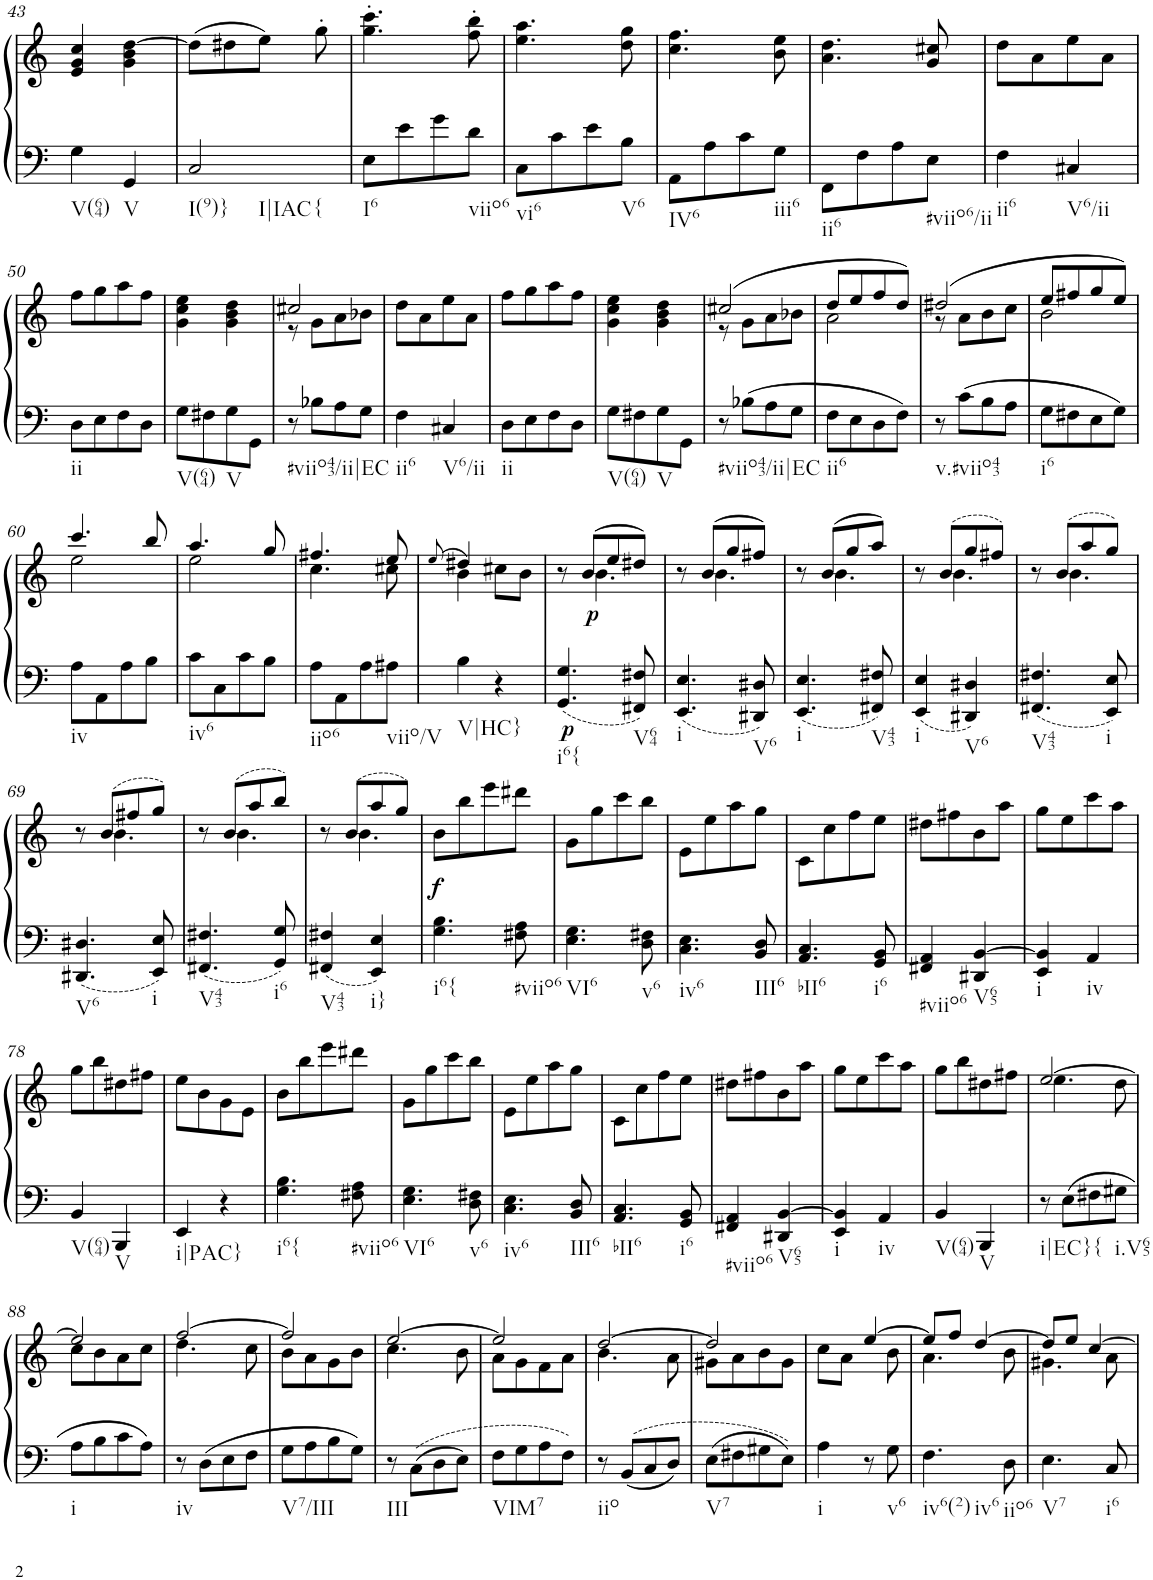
**kern	**kern	**dynam
*part1	*part1	*part1
*staff2	*staff1	*staff1/2
*I"Piano	*	*
*I'Pno.	*	*
!!LO:PB:g=z
*clefF4	*clefG2	*
*k[]	*k[]	*
*M2/4	*M2/4	*
=43	=43	=43
!LO:TX:b:t=V(64)	!	!
4G\	4e/ 4g/ 4cc/	.
!LO:TX:b:t=V	!	!
4GG/	4g\ 4b\ [4dd\	.
=44	=44	=44
!LO:TX:b:t=I(9)}	!	!
!LO:TX:b:t=I|IAC	!	!
!LO:TX:b:t={	!	!
2C/	(8dd\L]	.
.	8dd#X\	.
.	8ee\J)	.
.	8gg'\	.
=45	=45	=45
!LO:TX:b:t=I6	!	!
8E\L	4.gg\' 4.ccc\'	.
8e\	.	.
8g\	.	.
!LO:TX:b:t=viio6	!	!
8d\J	8ff\' 8bb\'	.
=46	=46	=46
!LO:TX:b:t=vi6	!	!
8C\L	4.ee\ 4.aa\	.
8c\	.	.
8e\	.	.
!LO:TX:b:t=V6	!	!
8B\J	8dd\ 8gg\	.
=47	=47	=47
!LO:TX:b:t=IV6	!	!
8AA\L	4.cc\ 4.ff\	.
8A\	.	.
8c\	.	.
!LO:TX:b:t=iii6	!	!
8G\J	8b\ 8ee\	.
=48	=48	=48
!LO:TX:b:t=ii6	!	!
8FF\L	4.a\ 4.dd\	.
8F\	.	.
8A\	.	.
!LO:TX:b:t=#viio6/ii	!	!
8E\J	8g/ 8cc#X/	.
=49	=49	=49
!LO:TX:b:t=ii6	!	!
4F\	8dd\L	.
.	8a\	.
!LO:TX:b:t=V6/ii	!	!
4C#X/	8ee\	.
.	8a\J	.
!!LO:LB:g=z
=50	=50	=50
!LO:TX:b:t=ii	!	!
8D\L	8ff\L	.
8E\	8gg\	.
8F\	8aa\	.
8D\J	8ff\J	.
=51	=51	=51
!LO:TX:b:t=V(64)	!	!
8G\L	4g\ 4cc\ 4ee\	.
8F#X\	.	.
!LO:TX:b:t=V	!	!
8G\	4g\ 4b\ 4dd\	.
8GG\J	.	.
=52	=52	=52
*	*^	*
!LO:TX:b:t=#viio43/ii|EC	!	!	!
8r	2cc#X/	8r	.
8B-X\L	.	8g\L	.
8A\	.	8a\	.
8G\J	.	8b-X\J	.
=53	=53	=53	=53
!LO:TX:b:t=ii6	!	!	!
*	*v	*v	*
4F\	8dd\L	.
.	8a\	.
!LO:TX:b:t=V6/ii	!	!
4C#X/	8ee\	.
.	8a\J	.
=54	=54	=54
!LO:TX:b:t=ii	!	!
8D\L	8ff\L	.
8E\	8gg\	.
8F\	8aa\	.
8D\J	8ff\J	.
=55	=55	=55
!LO:TX:b:t=V(64)	!	!
8G\L	4g\ 4cc\ 4ee\	.
8F#X\	.	.
!LO:TX:b:t=V	!	!
8G\	4g\ 4b\ 4dd\	.
8GG\J	.	.
=56	=56	=56
*	*^	*
!LO:TX:b:t=#viio43/ii|EC	!	!	!
8r	(2cc#X/	8r	.
8B-X\L	.	8g\L	.
8A\	.	8a\	.
8G\J	.	8b-X\J	.
=57	=57	=57	=57
!LO:TX:b:t=ii6	!	!	!
8F\L	8dd/L	2a\	.
8E\	8ee/	.	.
8D\	8ff/	.	.
8F\J	8dd/J)	.	.
=58	=58	=58	=58
!LO:TX:b:t=v.#viio43	!	!	!
8r	(2dd#X/	8r	.
8c\L	.	8a\L	.
8B\	.	8b\	.
8A\J	.	8cc\J	.
=59	=59	=59	=59
!LO:TX:b:t=i6	!	!	!
8G\L	8ee/L	2b\	.
8F#X\	8ff#X/	.	.
8E\	8gg/	.	.
8G\J	8ee/J)	.	.
!!LO:LB:g=z	!!
=60	=60	=60	=60
!LO:TX:b:t=iv	!	!	!
8A\L	4.ccc/	2ee\	.
8AA\	.	.	.
8A\	.	.	.
8B\J	8bb/	.	.
=61	=61	=61	=61
!LO:TX:b:t=iv6	!	!	!
8c\L	4.aa/	2ee\	.
8C\	.	.	.
8c\	.	.	.
8B\J	8gg/	.	.
=62	=62	=62	=62
!LO:TX:b:t=iio6	!	!	!
8A\L	4.ff#X/	4.cc\	.
8AA\	.	.	.
8A\	.	.	.
!LO:TX:b:t=viio/V	!	!	!
8A#X\J	8ee/	8cc#X\	.
=63	=63	=63	=63
.	(>8qee/	.	.
!LO:TX:b:t=V|HC}	!	!	!
4B\	4dd#X/)	4b\	.
4r	8cc#X\L	4ryy	.
.	8b\J	.	.
=64	=64	=64	=64
!LO:TX:b:t=i6{	!	!	!
!	!	!	!LO:DY:b=2
4.GG/ 4.G/	8r	8ryy	p
!	!	!	!LO:DY:b
.	(8b/L	4.b\	p
.	8ee/	.	.
!LO:TX:b:t=V64	!	!	!
8FF#X/ 8F#X/	8dd#X/J)	.	.
=65	=65	=65	=65
!LO:TX:b:t=i	!	!	!
4.EE/ 4.E/	8r	8ryy	.
.	(8b/L	4.b\	.
.	8gg/	.	.
!LO:TX:b:t=V6	!	!	!
8DD#X/ 8D#X/	8ff#X/J)	.	.
=66	=66	=66	=66
!LO:TX:b:t=i	!	!	!
4.EE/ 4.E/	8r	8ryy	.
.	(8b/L	4.b\	.
.	8gg/	.	.
!LO:TX:b:t=V43	!	!	!
8FF#X/ 8F#X/	8aa/J)	.	.
=67	=67	=67	=67
!LO:TX:b:t=i	!	!	!
4EE/ 4E/	8r	8ryy	.
.	(8b/L	4.b\	.
!LO:TX:b:t=V6	!	!	!
4DD#X/ 4D#X/	8gg/	.	.
.	8ff#X/J)	.	.
=68	=68	=68	=68
!LO:TX:b:t=V43	!	!	!
4.FF#X/ 4.F#X/	8r	8ryy	.
.	(8b/L	4.b\	.
.	8aa/	.	.
!LO:TX:b:t=i	!	!	!
8EE/ 8E/	8gg/J)	.	.
!!LO:LB:g=z	!!
=69	=69	=69	=69
!LO:TX:b:t=V6	!	!	!
4.DD#X/ 4.D#X/	8r	8ryy	.
.	(8b/L	4.b\	.
.	8ff#X/	.	.
!LO:TX:b:t=i	!	!	!
8EE/ 8E/	8gg/J)	.	.
=70	=70	=70	=70
!LO:TX:b:t=V43	!	!	!
4.FF#X/ 4.F#X/	8r	8ryy	.
.	(8b/L	4.b\	.
.	8aa/	.	.
!LO:TX:b:t=i6	!	!	!
8GG/ 8G/	8bb/J)	.	.
=71	=71	=71	=71
!LO:TX:b:t=V43	!	!	!
4FF#X/ 4F#X/	8r	8ryy	.
.	(8b/L	4.b\	.
!LO:TX:b:t=i}	!	!	!
4EE/ 4E/	8aa/	.	.
.	8gg/J)	.	.
*	*v	*v	*
=72	=72	=72
!LO:TX:b:t=i6{	!	!
!	!	!LO:DY:b
4.G\ 4.B\	8b\L	f
.	8bb\	.
.	8eee\	.
!LO:TX:b:t=#viio6	!	!
8F#X\ 8A\	8ddd#X\J	.
=73	=73	=73
!LO:TX:b:t=VI6	!	!
4.E\ 4.G\	8g\L	.
.	8gg\	.
.	8ccc\	.
!LO:TX:b:t=v6	!	!
8D\ 8F#X\	8bb\J	.
=74	=74	=74
!LO:TX:b:t=iv6	!	!
4.C\ 4.E\	8e\L	.
.	8ee\	.
.	8aa\	.
!LO:TX:b:t=III6	!	!
8BB/ 8D/	8gg\J	.
=75	=75	=75
!LO:TX:b:t=bII6	!	!
4.AA/ 4.C/	8c\L	.
.	8cc\	.
.	8ff\	.
!LO:TX:b:t=i6	!	!
8GG/ 8BB/	8ee\J	.
=76	=76	=76
!LO:TX:b:t=#viio6	!	!
4FF#X/ 4AA/	8dd#X\L	.
.	8ff#X\	.
!LO:TX:b:t=V65	!	!
4DD#X/ [4BB/	8b\	.
.	8aa\J	.
=77	=77	=77
!LO:TX:b:t=i	!	!
4EE/ 4BB/]	8gg\L	.
.	8ee\	.
!LO:TX:b:t=iv	!	!
4AA/	8ccc\	.
.	8aa\J	.
!!LO:LB:g=z
=78	=78	=78
!LO:TX:b:t=V(64)	!	!
4BB/	8gg\L	.
.	8bb\	.
!LO:TX:b:t=V	!	!
4BBB/	8dd#X\	.
.	8ff#X\J	.
=79	=79	=79
!LO:TX:b:t=i|PAC}	!	!
4EE/	8ee\L	.
.	8b\	.
4r	8g\	.
.	8e\J	.
=80	=80	=80
!LO:TX:b:t=i6{	!	!
4.G\ 4.B\	8b\L	.
.	8bb\	.
.	8eee\	.
!LO:TX:b:t=#viio6	!	!
8F#X\ 8A\	8ddd#X\J	.
=81	=81	=81
!LO:TX:b:t=VI6	!	!
4.E\ 4.G\	8g\L	.
.	8gg\	.
.	8ccc\	.
!LO:TX:b:t=v6	!	!
8D\ 8F#X\	8bb\J	.
=82	=82	=82
!LO:TX:b:t=iv6	!	!
4.C\ 4.E\	8e\L	.
.	8ee\	.
.	8aa\	.
!LO:TX:b:t=III6	!	!
8BB/ 8D/	8gg\J	.
=83	=83	=83
!LO:TX:b:t=bII6	!	!
4.AA/ 4.C/	8c\L	.
.	8cc\	.
.	8ff\	.
!LO:TX:b:t=i6	!	!
8GG/ 8BB/	8ee\J	.
=84	=84	=84
!LO:TX:b:t=#viio6	!	!
4FF#X/ 4AA/	8dd#X\L	.
.	8ff#X\	.
!LO:TX:b:t=V65	!	!
4DD#X/ [4BB/	8b\	.
.	8aa\J	.
=85	=85	=85
!LO:TX:b:t=i	!	!
4EE/ 4BB/]	8gg\L	.
.	8ee\	.
!LO:TX:b:t=iv	!	!
4AA/	8ccc\	.
.	8aa\J	.
=86	=86	=86
!LO:TX:b:t=V(64)	!	!
4BB/	8gg\L	.
.	8bb\	.
!LO:TX:b:t=V	!	!
4BBB/	8dd#X\	.
.	8ff#X\J	.
=87	=87	=87
*	*^	*
!LO:TX:b:t=i|EC}{	!	!	!
8r	[2ee/	4.ee\	.
8E\L	.	.	.
8F#X\	.	.	.
!LO:TX:b:t=i.V65	!	!	!
8G#X\J	.	8dd\	.
!!LO:LB:g=z	!!
=88	=88	=88	=88
!LO:TX:b:t=i	!	!	!
8A\L	2ee/]	8cc\L	.
8B\	.	8b\	.
8c\	.	8a\	.
8A\J	.	8cc\J	.
=89	=89	=89	=89
!LO:TX:b:t=iv	!	!	!
8r	[2ff/	4.dd\	.
8D\L	.	.	.
8E\	.	.	.
8F\J	.	8cc\	.
=90	=90	=90	=90
!LO:TX:b:t=V7/III	!	!	!
8G\L	2ff/]	8b\L	.
8A\	.	8a\	.
8B\	.	8g\	.
8G\J	.	8b\J	.
=91	=91	=91	=91
!LO:TX:b:t=III	!	!	!
8r	[2ee/	4.cc\	.
8C\L	.	.	.
8D\	.	.	.
8E\J	.	8b\	.
=92	=92	=92	=92
!LO:TX:b:t=VIM7	!	!	!
8F\L	2ee/]	8a\L	.
8G\	.	8g\	.
8A\	.	8f\	.
8F\J	.	8a\J	.
=93	=93	=93	=93
!LO:TX:b:t=iio	!	!	!
8r	[2dd/	4.b\	.
8BB/L	.	.	.
8C/	.	.	.
8D/J	.	8a\	.
=94	=94	=94	=94
!LO:TX:b:t=V7	!	!	!
8E\L	2dd/]	8g#X\L	.
8F#X\	.	8a\	.
8G#X\	.	8b\	.
8E\J	.	8g#\J	.
=95	=95	=95	=95
!LO:TX:b:t=i	!	!	!
4A\	8cc\L	4.ryy	.
.	8a\J	.	.
8r	[4ee/	.	.
!LO:TX:b:t=v6	!	!	!
8G\	.	8b\	.
=96	=96	=96	=96
!LO:TX:b:t=iv6(2)	!	!	!
!LO:TX:b:t=iv6	!	!	!
4.F\	8ee/L]	4.a\	.
.	8ff/J	.	.
.	[4dd/	.	.
!LO:TX:b:t=iio6	!	!	!
8D\	.	8b\	.
=97	=97	=97	=97
!LO:TX:b:t=V7	!	!	!
4.E\	8dd/L]	4.g#X\	.
.	8ee/J	.	.
.	[4cc/	.	.
!LO:TX:b:t=i6	!	!	!
8C/	.	8a\	.
*	*v	*v	*
=	=	=
*-	*-	*-
